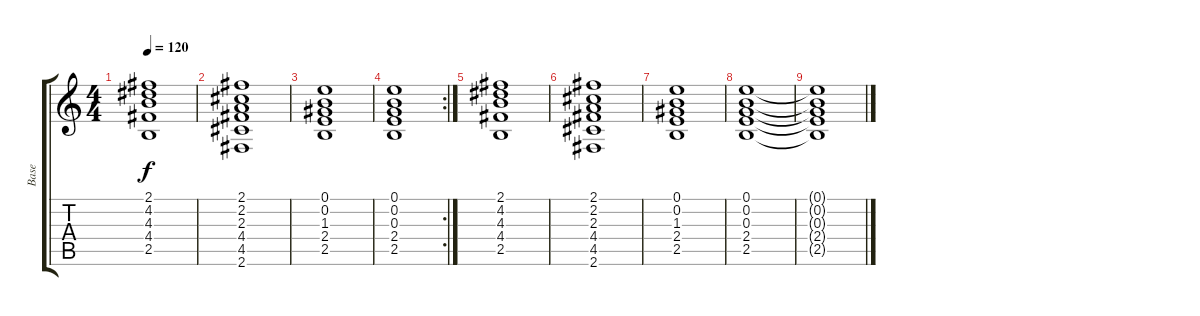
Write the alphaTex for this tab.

\track ("Base" "Base") {instrument acousticguitarsteel}
\staff {score tabs}
\tuning (E4 B3 G3 D3 A2 E2) {hide}
\ts (4 4)
\tempo 120
\clef g2
\ks c
(2.1 4.2 4.3 4.4 2.5).1{dy f instrument acousticguitarsteel} |
(2.1 2.2 2.3 4.4 4.5 2.6).1 |
(0.1 0.2 1.3 2.4 2.5).1 |
\rc 2
(0.1 0.2 0.3 2.4 2.5).1 |
(2.1 4.2 4.3 4.4 2.5).1 |
(2.1 2.2 2.3 4.4 4.5 2.6).1 |
(0.1 0.2 1.3 2.4 2.5).1 |
(0.1 0.2 0.3 2.4 2.5).1 |
(0.1{t} 0.2{t} 0.3{t} 2.4{t} 2.5{t}).1
